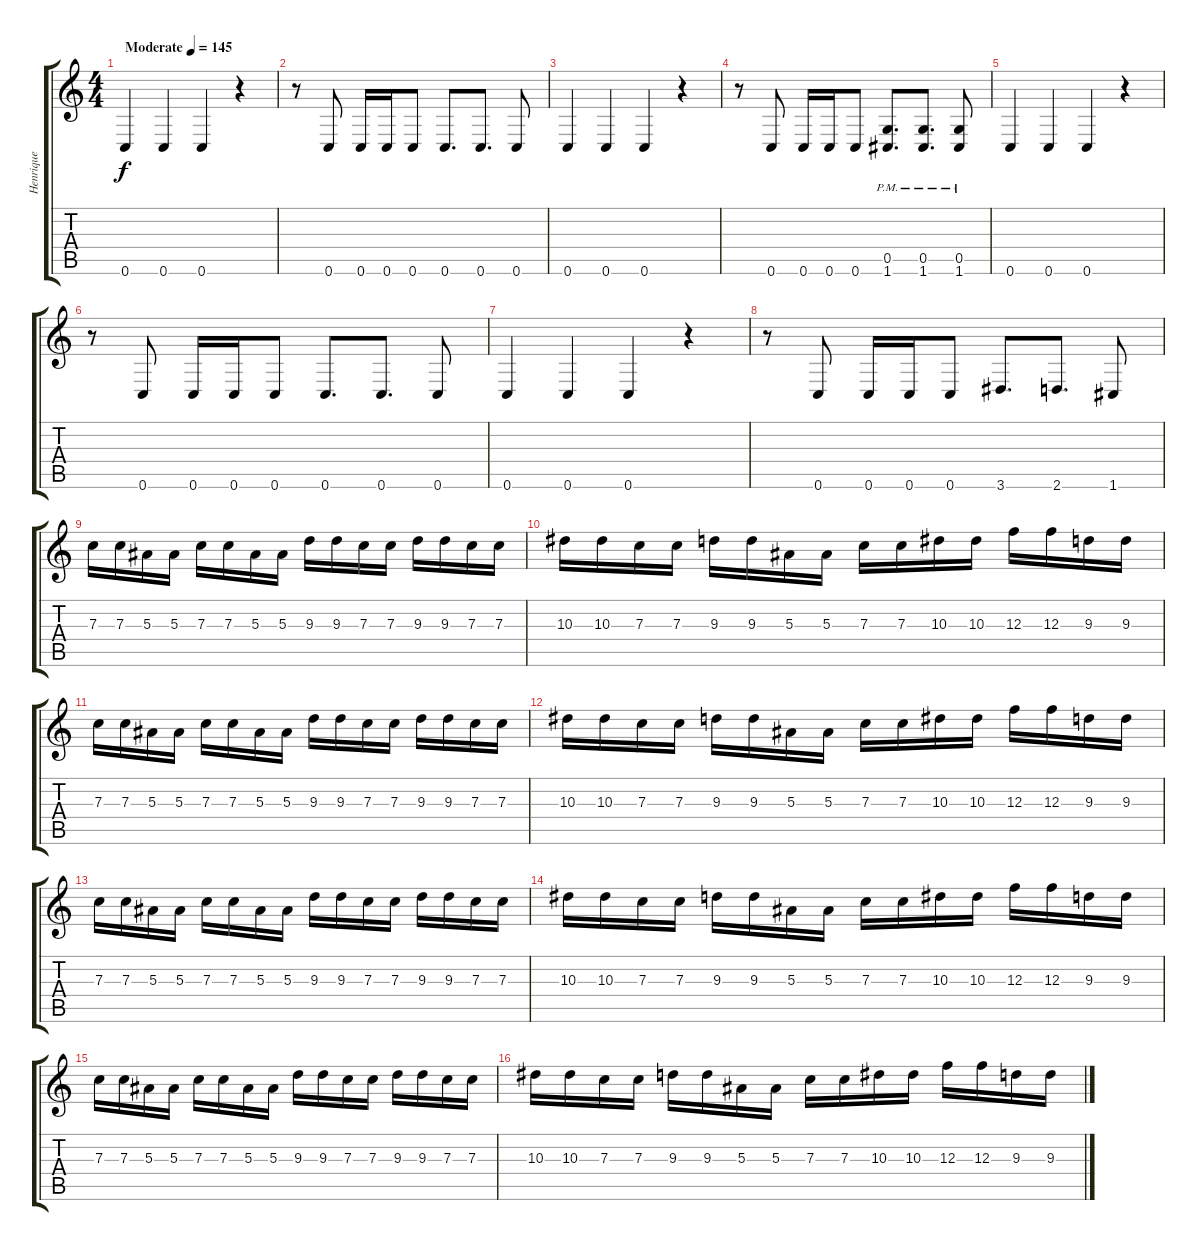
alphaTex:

\track ("Henrique" "Henrique") {instrument distortionguitar}
\staff {score tabs}
\tuning (D4 A3 F3 C3 G2 C2) {hide}
\ts (4 4)
\tempo (145 "Moderate")
\clef g2
\ks c
0.6.4{dy f instrument distortionguitar} 0.6.4 0.6.4 r.4 |
r.8 0.6.8 0.6.16 0.6.16 0.6.8 0.6.8{d} 0.6.8{d} 0.6.8 |
0.6.4 0.6.4 0.6.4 r.4 |
r.8 0.6.8 0.6.16 0.6.16 0.6.8 (0.5{pm} 1.6{pm}).8{d} (0.5{pm} 1.6{pm}).8{d} (0.5{pm} 1.6{pm}).8 |
0.6.4 0.6.4 0.6.4 r.4 |
r.8 0.6.8 0.6.16 0.6.16 0.6.8 0.6.8{d} 0.6.8{d} 0.6.8 |
0.6.4 0.6.4 0.6.4 r.4 |
r.8 0.6.8 0.6.16 0.6.16 0.6.8 3.6.8{d} 2.6.8{d} 1.6.8 |
7.3.16 7.3.16 5.3.16 5.3.16 7.3.16 7.3.16 5.3.16 5.3.16 9.3.16 9.3.16 7.3.16 7.3.16 9.3.16 9.3.16 7.3.16 7.3.16 |
10.3.16 10.3.16 7.3.16 7.3.16 9.3.16 9.3.16 5.3.16 5.3.16 7.3.16 7.3.16 10.3.16 10.3.16 12.3.16 12.3.16 9.3.16 9.3.16 |
7.3.16 7.3.16 5.3.16 5.3.16 7.3.16 7.3.16 5.3.16 5.3.16 9.3.16 9.3.16 7.3.16 7.3.16 9.3.16 9.3.16 7.3.16 7.3.16 |
10.3.16 10.3.16 7.3.16 7.3.16 9.3.16 9.3.16 5.3.16 5.3.16 7.3.16 7.3.16 10.3.16 10.3.16 12.3.16 12.3.16 9.3.16 9.3.16 |
7.3.16 7.3.16 5.3.16 5.3.16 7.3.16 7.3.16 5.3.16 5.3.16 9.3.16 9.3.16 7.3.16 7.3.16 9.3.16 9.3.16 7.3.16 7.3.16 |
10.3.16 10.3.16 7.3.16 7.3.16 9.3.16 9.3.16 5.3.16 5.3.16 7.3.16 7.3.16 10.3.16 10.3.16 12.3.16 12.3.16 9.3.16 9.3.16 |
7.3.16 7.3.16 5.3.16 5.3.16 7.3.16 7.3.16 5.3.16 5.3.16 9.3.16 9.3.16 7.3.16 7.3.16 9.3.16 9.3.16 7.3.16 7.3.16 |
10.3.16 10.3.16 7.3.16 7.3.16 9.3.16 9.3.16 5.3.16 5.3.16 7.3.16 7.3.16 10.3.16 10.3.16 12.3.16 12.3.16 9.3.16 9.3.16
